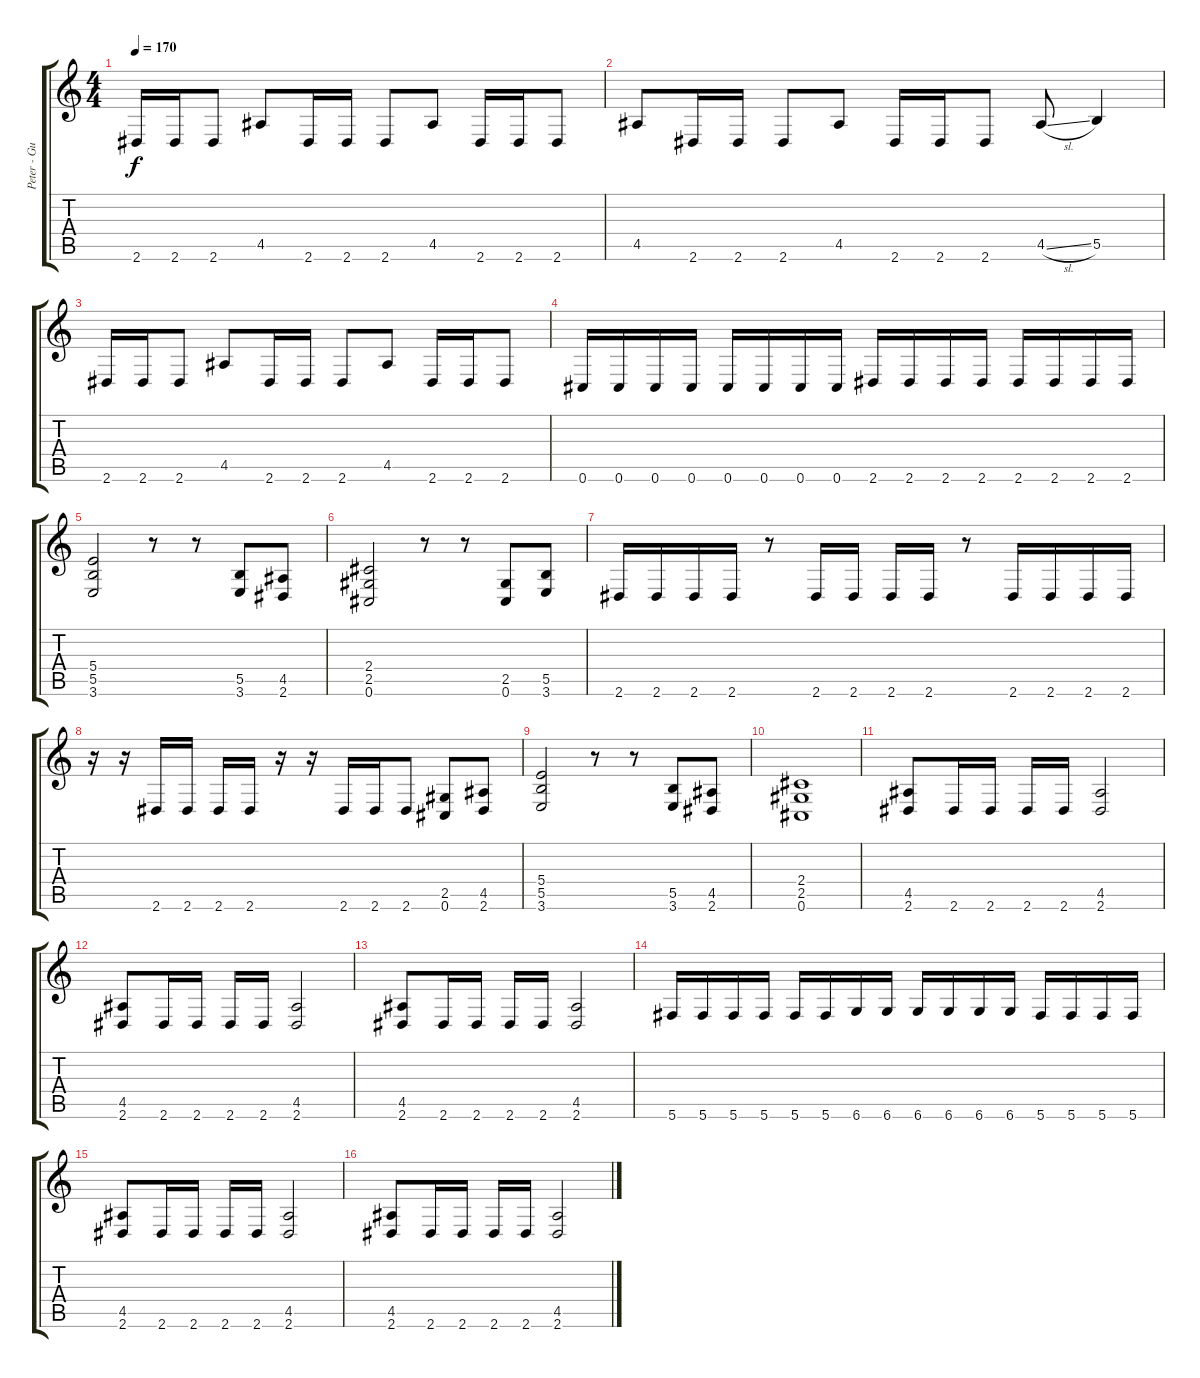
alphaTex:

\track ("Peter - Guitar, Vocal" "Peter - Gu") {instrument overdrivenguitar}
\staff {score tabs}
\tuning (Db4 Ab3 E3 B2 Gb2 Db2) {hide}
\ts (4 4)
\tempo 170
\clef g2
\ks c
2.6.16{dy f} 2.6.16 2.6.8 4.5.8 2.6.16 2.6.16 2.6.8 4.5.8 2.6.16 2.6.16 2.6.8 |
4.5.8 2.6.16 2.6.16 2.6.8 4.5.8 2.6.16 2.6.16 2.6.8 4.5{sl}.8 5.5.4 |
2.6.16 2.6.16 2.6.8 4.5.8 2.6.16 2.6.16 2.6.8 4.5.8 2.6.16 2.6.16 2.6.8 |
0.6.16 0.6.16 0.6.16 0.6.16 0.6.16 0.6.16 0.6.16 0.6.16 2.6.16 2.6.16 2.6.16 2.6.16 2.6.16 2.6.16 2.6.16 2.6.16 |
(5.4 5.5 3.6).2 r.8 r.8 (5.5 3.6).8 (4.5 2.6).8 |
(2.4 2.5 0.6).2 r.8 r.8 (2.5 0.6).8 (5.5 3.6).8 |
2.6.16 2.6.16 2.6.16 2.6.16 r.8 2.6.16 2.6.16 2.6.16 2.6.16 r.8 2.6.16 2.6.16 2.6.16 2.6.16 |
r.16 r.16 2.6.16 2.6.16 2.6.16 2.6.16 r.16 r.16 2.6.16 2.6.16 2.6.8 (2.5 0.6).8 (4.5 2.6).8 |
(5.4 5.5 3.6).2 r.8 r.8 (5.5 3.6).8 (4.5 2.6).8 |
(2.4 2.5 0.6).1 |
(4.5 2.6).8 2.6.16 2.6.16 2.6.16 2.6.16 (4.5 2.6).2 |
(4.5 2.6).8 2.6.16 2.6.16 2.6.16 2.6.16 (4.5 2.6).2 |
(4.5 2.6).8 2.6.16 2.6.16 2.6.16 2.6.16 (4.5 2.6).2 |
5.6.16 5.6.16 5.6.16 5.6.16 5.6.16 5.6.16 6.6.16 6.6.16 6.6.16 6.6.16 6.6.16 6.6.16 5.6.16 5.6.16 5.6.16 5.6.16 |
(4.5 2.6).8 2.6.16 2.6.16 2.6.16 2.6.16 (4.5 2.6).2 |
(4.5 2.6).8 2.6.16 2.6.16 2.6.16 2.6.16 (4.5 2.6).2
